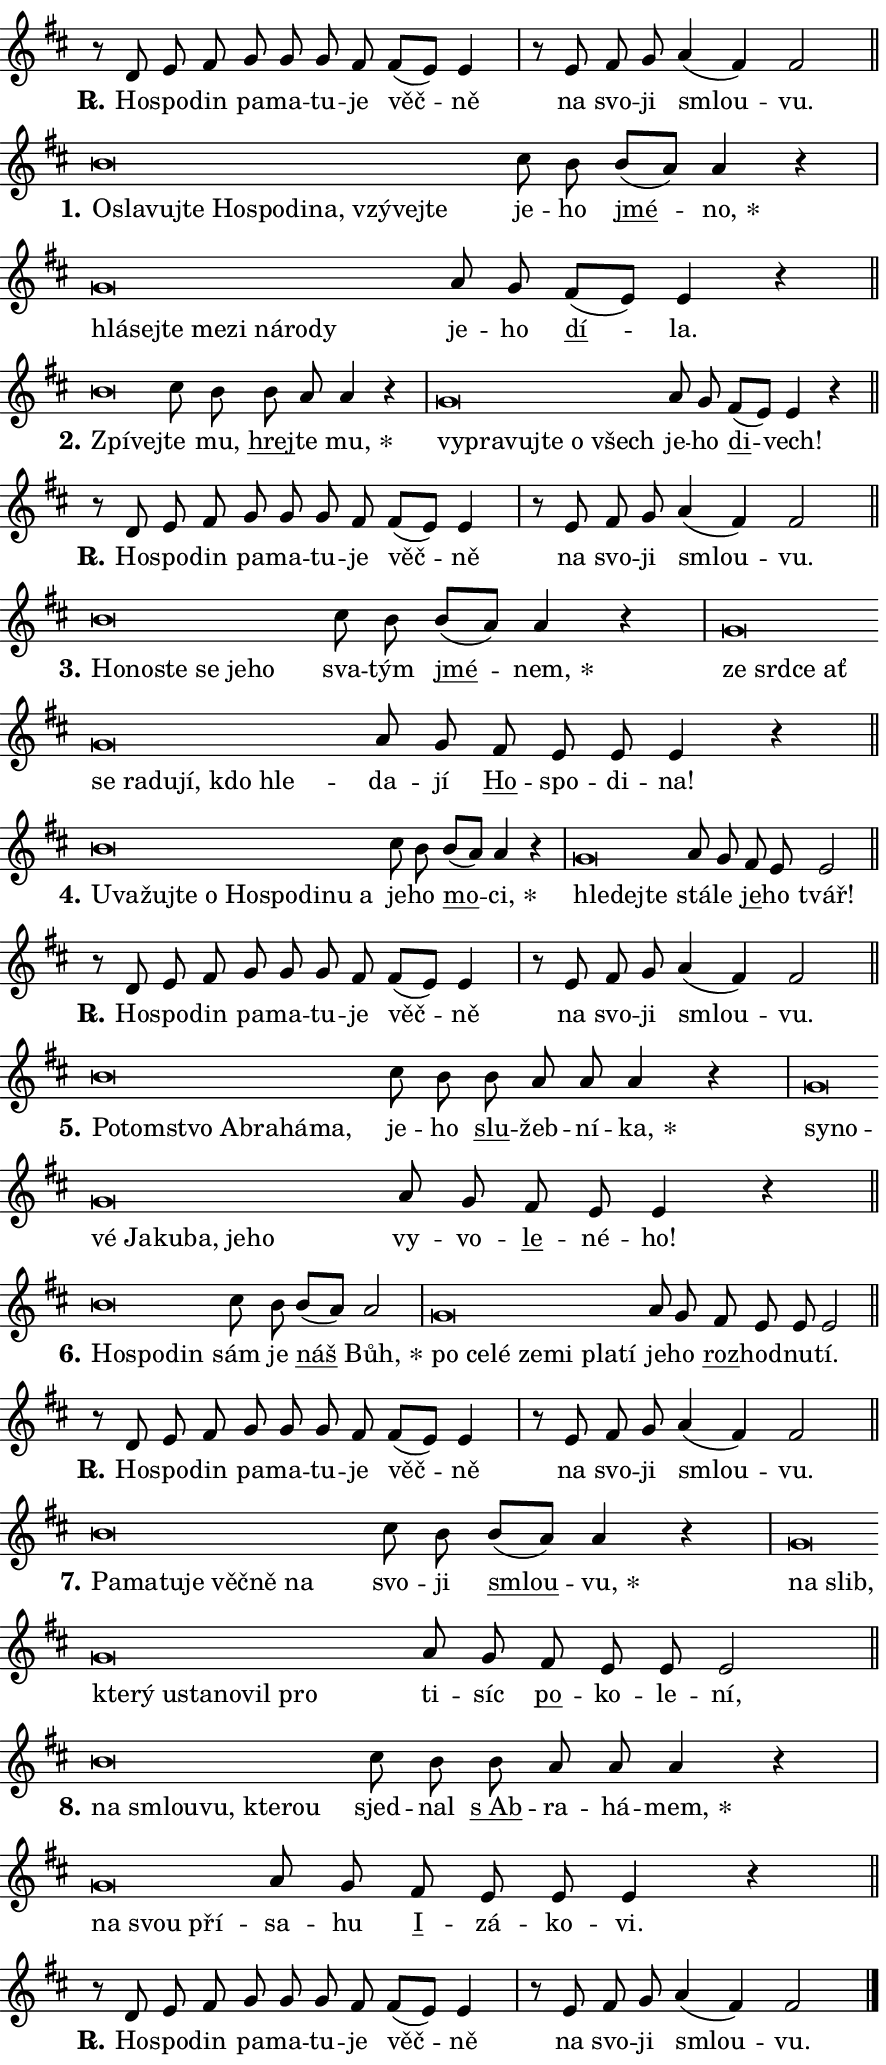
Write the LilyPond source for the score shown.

\version "2.24.0"
\header { tagline = "" }
\paper {
  indent = 0\cm
  top-margin = 0\cm
  right-margin = 0.13\cm % to fit lyric hyphens
  bottom-margin = 0\cm
  left-margin = 0\cm
  paper-width = 15\cm
  page-breaking = #ly:one-page-breaking
  system-system-spacing.basic-distance = #11
  score-system-spacing.basic-distance = #11
  ragged-last = ##f
}


%% Author: Thomas Morley
%% https://lists.gnu.org/archive/html/lilypond-user/2020-05/msg00002.html
#(define (line-position grob)
"Returns position of @var[grob} in current system:
   @code{'start}, if at first time-step
   @code{'end}, if at last time-step
   @code{'middle} otherwise
"
  (let* ((col (ly:item-get-column grob))
         (ln (ly:grob-object col 'left-neighbor))
         (rn (ly:grob-object col 'right-neighbor))
         (col-to-check-left (if (ly:grob? ln) ln col))
         (col-to-check-right (if (ly:grob? rn) rn col))
         (break-dir-left
           (and
             (ly:grob-property col-to-check-left 'non-musical #f)
             (ly:item-break-dir col-to-check-left)))
         (break-dir-right
           (and
             (ly:grob-property col-to-check-right 'non-musical #f)
             (ly:item-break-dir col-to-check-right))))
        (cond ((eqv? 1 break-dir-left) 'start)
              ((eqv? -1 break-dir-right) 'end)
              (else 'middle))))

#(define (tranparent-at-line-position vctor)
  (lambda (grob)
  "Relying on @code{line-position} select the relevant enry from @var{vctor}.
Used to determine transparency,"
    (case (line-position grob)
      ((end) (not (vector-ref vctor 0)))
      ((middle) (not (vector-ref vctor 1)))
      ((start) (not (vector-ref vctor 2))))))

noteHeadBreakVisibility =
#(define-music-function (break-visibility)(vector?)
"Makes @code{NoteHead}s transparent relying on @var{break-visibility}"
#{
  \override NoteHead.transparent =
    #(tranparent-at-line-position break-visibility)
#})

#(define delete-ledgers-for-transparent-note-heads
  (lambda (grob)
    "Reads whether a @code{NoteHead} is transparent.
If so this @code{NoteHead} is removed from @code{'note-heads} from
@var{grob}, which is supposed to be @code{LedgerLineSpanner}.
As a result ledgers are not printed for this @code{NoteHead}"
    (let* ((nhds-array (ly:grob-object grob 'note-heads))
           (nhds-list
             (if (ly:grob-array? nhds-array)
                 (ly:grob-array->list nhds-array)
                 '()))
           ;; Relies on the transparent-property being done before
           ;; Staff.LedgerLineSpanner.after-line-breaking is executed.
           ;; This is fragile ...
           (to-keep
             (remove
               (lambda (nhd)
                 (ly:grob-property nhd 'transparent #f))
               nhds-list)))
      ;; TODO find a better method to iterate over grob-arrays, similiar
      ;; to filter/remove etc for lists
      ;; For now rebuilt from scratch
      (set! (ly:grob-object grob 'note-heads)  '())
      (for-each
        (lambda (nhd)
          (ly:pointer-group-interface::add-grob grob 'note-heads nhd))
        to-keep))))

squashNotes = {
  \override NoteHead.X-extent = #'(-0.2 . 0.2)
  \override NoteHead.Y-extent = #'(-0.75 . 0)
  \override NoteHead.stencil =
    #(lambda (grob)
       (let ((pos (ly:grob-property grob 'staff-position)))
         (begin
           (if (< pos -7) (display "ERROR: Lower brevis then expected\n") (display ""))
           (if (<= pos -6) ly:text-interface::print ly:note-head::print))))
}
unSquashNotes = {
  \revert NoteHead.X-extent
  \revert NoteHead.Y-extent
  \revert NoteHead.stencil
}

hideNotes = \noteHeadBreakVisibility #begin-of-line-visible
unHideNotes = \noteHeadBreakVisibility #all-visible

% work-around for resetting accidentals
% https://lilypond.org/doc/v2.23/Documentation/notation/displaying-rhythms#unmetered-music
cadenzaMeasure = {
  \cadenzaOff
  \partial 1024 s1024
  \cadenzaOn
}

#(define-markup-command (accent layout props text) (markup?)
  "Underline accented syllable"
  (interpret-markup layout props
    #{\markup \override #'(offset . 4.3) \underline { #text }#}))

responsum = \markup \concat {
  "R" \hspace #-1.05 \path #0.1 #'((moveto 0 0.07) (lineto 0.9 0.8)) \hspace #0.05 "."
}

spaceSize = #0.6828661417322834 % exact space size for TeX Gyre Schola

\layout {
  \context {
    \Staff
    \remove "Time_signature_engraver"
    \override LedgerLineSpanner.after-line-breaking = #delete-ledgers-for-transparent-note-heads
  }
  \context {
    \Lyrics {
      \override LyricSpace.minimum-distance = \spaceSize
      \override LyricText.font-name = #"TeX Gyre Schola"
      \override LyricText.font-size = 1
      \override StanzaNumber.font-name = #"TeX Gyre Schola Bold"
      \override StanzaNumber.font-size = 1
    }
  }
  \context {
    \Score 
    \override NoteHead.text =
      #(lambda (grob) 
        (let ((pos (ly:grob-property grob 'staff-position)))
          #{\markup {
            \combine
              \halign #-0.55 \raise #(if (= pos -6) 0 0.5) \override #'(thickness . 2) \draw-line #'(3.2 . 0)
              \musicglyph "noteheads.sM1"
          }#}))
  }
}

% magnetic-lyrics.ily
%
%   written by
%     Jean Abou Samra <jean@abou-samra.fr>
%     Werner Lemberg <wl@gnu.org>
%
%   adapted by
%     Jiri Hon <jiri.hon@gmail.com>
%
% Version 2022-Apr-15

% https://www.mail-archive.com/lilypond-user@gnu.org/msg149350.html

#(define (Left_hyphen_pointer_engraver context)
   "Collect syllable-hyphen-syllable occurrences in lyrics and store
them in properties.  This engraver only looks to the left.  For
example, if the lyrics input is @code{foo -- bar}, it does the
following.

@itemize @bullet
@item
Set the @code{text} property of the @code{LyricHyphen} grob between
@q{foo} and @q{bar} to @code{foo}.

@item
Set the @code{left-hyphen} property of the @code{LyricText} grob with
text @q{foo} to the @code{LyricHyphen} grob between @q{foo} and
@q{bar}.
@end itemize

Use this auxiliary engraver in combination with the
@code{lyric-@/text::@/apply-@/magnetic-@/offset!} hook."
   (let ((hyphen #f)
         (text #f))
     (make-engraver
      (acknowledgers
       ((lyric-syllable-interface engraver grob source-engraver)
        (set! text grob)))
      (end-acknowledgers
       ((lyric-hyphen-interface engraver grob source-engraver)
        ;(when (not (grob::has-interface grob 'lyric-space-interface))
          (set! hyphen grob)));)
      ((stop-translation-timestep engraver)
       (when (and text hyphen)
         (ly:grob-set-object! text 'left-hyphen hyphen))
       (set! text #f)
       (set! hyphen #f)))))

#(define (lyric-text::apply-magnetic-offset! grob)
   "If the space between two syllables is less than the value in
property @code{LyricText@/.details@/.squash-threshold}, move the right
syllable to the left so that it gets concatenated with the left
syllable.

Use this function as a hook for
@code{LyricText@/.after-@/line-@/breaking} if the
@code{Left_@/hyphen_@/pointer_@/engraver} is active."
   (let ((hyphen (ly:grob-object grob 'left-hyphen #f)))
     (when hyphen
       (let ((left-text (ly:spanner-bound hyphen LEFT)))
         (when (grob::has-interface left-text 'lyric-syllable-interface)
           (let* ((common (ly:grob-common-refpoint grob left-text X))
                  (this-x-ext (ly:grob-extent grob common X))
                  (left-x-ext
                   (begin
                     ;; Trigger magnetism for left-text.
                     (ly:grob-property left-text 'after-line-breaking)
                     (ly:grob-extent left-text common X)))
                  ;; `delta` is the gap width between two syllables.
                  (delta (- (interval-start this-x-ext)
                            (interval-end left-x-ext)))
                  (details (ly:grob-property grob 'details))
                  (threshold (assoc-get 'squash-threshold details 0.2)))
             (when (< delta threshold)
               (let* (;; We have to manipulate the input text so that
                      ;; ligatures crossing syllable boundaries are not
                      ;; disabled.  For languages based on the Latin
                      ;; script this is essentially a beautification.
                      ;; However, for non-Western scripts it can be a
                      ;; necessity.
                      (lt (ly:grob-property left-text 'text))
                      (rt (ly:grob-property grob 'text))
                      (is-space (grob::has-interface hyphen 'lyric-space-interface))
                      (space (if is-space " " ""))
                      (extra-delta (if is-space spaceSize 0))
                      ;; Append new syllable.
                      (ltrt-space (if (and (string? lt) (string? rt))
                                (string-append lt space rt)
                                (make-concat-markup (list lt space rt))))
                      ;; Right-align `ltrt` to the right side.
                      (ltrt-space-markup (grob-interpret-markup
                               grob
                               (make-translate-markup
                                (cons (interval-length this-x-ext) 0)
                                (make-right-align-markup ltrt-space)))))
                 (begin
                   ;; Don't print `left-text`.
                   (ly:grob-set-property! left-text 'stencil #f)
                   ;; Set text and stencil (which holds all collected
                   ;; syllables so far) and shift it to the left.
                   (ly:grob-set-property! grob 'text ltrt-space)
                   (ly:grob-set-property! grob 'stencil ltrt-space-markup)
                   (ly:grob-translate-axis! grob (- (- delta extra-delta)) X))))))))))


#(define (lyric-hyphen::displace-bounds-first grob)
   ;; Make very sure this callback isn't triggered too early.
   (let ((left (ly:spanner-bound grob LEFT))
         (right (ly:spanner-bound grob RIGHT)))
     (ly:grob-property left 'after-line-breaking)
     (ly:grob-property right 'after-line-breaking)
     (ly:lyric-hyphen::print grob)))

squashThreshold = #0.4

\layout {
  \context {
    \Lyrics
    \consists #Left_hyphen_pointer_engraver
    \override LyricText.after-line-breaking =
      #lyric-text::apply-magnetic-offset!
    \override LyricHyphen.stencil = #lyric-hyphen::displace-bounds-first
    \override LyricText.details.squash-threshold = \squashThreshold
    \override LyricHyphen.minimum-distance = 0
    \override LyricHyphen.minimum-length = \squashThreshold
  }
}

squashText = \override LyricText.details.squash-threshold = 9999
unSquashText = \override LyricText.details.squash-threshold = \squashThreshold

leftText = \override LyricText.self-alignment-X = #LEFT
unLeftText = \revert LyricText.self-alignment-X

starOffset = #(lambda (grob) 
                (let ((x_offset (ly:self-alignment-interface::aligned-on-x-parent grob)))
                  (if (= x_offset 0) 0 (+ x_offset 1.2))))

star = #(define-music-function (syllable)(string?)
"Append star separator at the end of a syllable"
#{
  \once \override LyricText.X-offset = #starOffset
  \lyricmode { \markup {
    #syllable
    \override #'((font-name . "TeX Gyre Schola Bold")) \hspace #0.2 \lower #0.65 \larger "*"
  } }
#})

starAccent = #(define-music-function (syllable)(string?)
"Append star separator at the end of a syllable and make accent"
#{
  \once \override LyricText.X-offset = #starOffset
  \lyricmode { \markup {
    \accent #syllable
    \override #'((font-name . "TeX Gyre Schola Bold")) \hspace #0.2 \lower #0.65 \larger "*"
  } }
#})

breath = #(define-music-function (syllable)(string?)
"Append breathing indicator at the end of a syllable"
#{
  \lyricmode { \markup { #syllable "+" } }
#})

optionalBreath = #(define-music-function (syllable)(string?)
"Append optional breathing indicator at the end of a syllable"
#{
  \lyricmode { \markup { #syllable "(+)" } }
#})


\score {
    <<
        \new Voice = "melody" { \cadenzaOn \key d \major \relative { r8 d' e fis g g g fis \bar "" fis[( e)] e4 \cadenzaMeasure \bar "|" r8 e fis g \bar "" a4( fis) fis2 \cadenzaMeasure \bar "||" \break } }
        \new Lyrics \lyricsto "melody" { \lyricmode { \set stanza = \responsum
Ho -- spo -- din pa -- ma -- tu -- je věč -- ně na svo -- ji smlou -- vu. } }
    >>
    \layout {}
}

\score {
    <<
        \new Voice = "melody" { \cadenzaOn \key d \major \relative { \squashNotes b'\breve*1/16 \hideNotes \breve*1/16 \bar "" \breve*1/16 \bar "" \breve*1/16 \bar "" \breve*1/16 \bar "" \breve*1/16 \bar "" \breve*1/16 \bar "" \breve*1/16 \bar "" \breve*1/16 \bar "" \breve*1/16 \breve*1/16 \bar "" \unHideNotes \unSquashNotes cis8 b \bar "" b[( a)] a4 r \cadenzaMeasure \bar "|" \squashNotes g\breve*1/16 \hideNotes \breve*1/16 \bar "" \breve*1/16 \bar "" \breve*1/16 \bar "" \breve*1/16 \bar "" \breve*1/16 \bar "" \breve*1/16 \breve*1/16 \bar "" \unHideNotes \unSquashNotes a8 g \bar "" fis[( e)] e4 r \cadenzaMeasure \bar "||" \break } }
        \new Lyrics \lyricsto "melody" { \lyricmode { \set stanza = "1."
\leftText O -- \squashText sla -- vuj -- te Ho -- spo -- di -- na, vzý -- vej -- te \unLeftText \unSquashText je -- ho \markup \accent jmé -- \star no, \leftText hlá -- \squashText sej -- te me -- zi ná -- ro -- dy \unLeftText \unSquashText je -- ho \markup \accent dí -- la. } }
    >>
    \layout {}
}

\score {
    <<
        \new Voice = "melody" { \cadenzaOn \key d \major \relative { \squashNotes b'\breve*1/16 \hideNotes \breve*1/16 \bar "" \unHideNotes \unSquashNotes cis8 b \bar "" b a a4 r \cadenzaMeasure \bar "|" \squashNotes g\breve*1/16 \hideNotes \breve*1/16 \bar "" \breve*1/16 \bar "" \breve*1/16 \bar "" \breve*1/16 \breve*1/16 \bar "" \unHideNotes \unSquashNotes a8 g \bar "" fis[( e)] e4 r \cadenzaMeasure \bar "||" \break } }
        \new Lyrics \lyricsto "melody" { \lyricmode { \set stanza = "2."
\leftText Zpí -- \squashText vej -- \unLeftText \unSquashText te mu, \markup \accent hrej -- te \star mu, \leftText vy -- \squashText pra -- vuj -- te o všech \unLeftText \unSquashText je -- ho \markup \accent di -- vech! } }
    >>
    \layout {}
}

\score {
    <<
        \new Voice = "melody" { \cadenzaOn \key d \major \relative { r8 d' e fis g g g fis \bar "" fis[( e)] e4 \cadenzaMeasure \bar "|" r8 e fis g \bar "" a4( fis) fis2 \cadenzaMeasure \bar "||" \break } }
        \new Lyrics \lyricsto "melody" { \lyricmode { \set stanza = \responsum
Ho -- spo -- din pa -- ma -- tu -- je věč -- ně na svo -- ji smlou -- vu. } }
    >>
    \layout {}
}

\score {
    <<
        \new Voice = "melody" { \cadenzaOn \key d \major \relative { \squashNotes b'\breve*1/16 \hideNotes \breve*1/16 \bar "" \breve*1/16 \bar "" \breve*1/16 \bar "" \breve*1/16 \breve*1/16 \bar "" \unHideNotes \unSquashNotes cis8 b \bar "" b[( a)] a4 r \cadenzaMeasure \bar "|" \squashNotes g\breve*1/16 \hideNotes \breve*1/16 \bar "" \breve*1/16 \bar "" \breve*1/16 \bar "" \breve*1/16 \bar "" \breve*1/16 \bar "" \breve*1/16 \bar "" \breve*1/16 \bar "" \breve*1/16 \breve*1/16 \bar "" \unHideNotes \unSquashNotes a8 g \bar "" fis e e e4 r \cadenzaMeasure \bar "||" \break } }
        \new Lyrics \lyricsto "melody" { \lyricmode { \set stanza = "3."
\leftText Ho -- \squashText no -- ste se je -- ho \unLeftText \unSquashText sva -- tým \markup \accent jmé -- \star nem, \leftText ze \squashText srd -- ce ať se ra -- du -- jí, kdo hle -- \unLeftText \unSquashText da -- jí \markup \accent Ho -- spo -- di -- na! } }
    >>
    \layout {}
}

\score {
    <<
        \new Voice = "melody" { \cadenzaOn \key d \major \relative { \squashNotes b'\breve*1/16 \hideNotes \breve*1/16 \bar "" \breve*1/16 \bar "" \breve*1/16 \bar "" \breve*1/16 \bar "" \breve*1/16 \bar "" \breve*1/16 \bar "" \breve*1/16 \bar "" \breve*1/16 \breve*1/16 \bar "" \unHideNotes \unSquashNotes cis8 b \bar "" b[( a)] a4 r \cadenzaMeasure \bar "|" \squashNotes g\breve*1/16 \hideNotes \breve*1/16 \breve*1/16 \bar "" \unHideNotes \unSquashNotes a8 g \bar "" fis e e2 \cadenzaMeasure \bar "||" \break } }
        \new Lyrics \lyricsto "melody" { \lyricmode { \set stanza = "4."
\leftText U -- \squashText va -- žuj -- te o Ho -- spo -- di -- nu a \unLeftText \unSquashText je -- ho \markup \accent mo -- \star ci, \leftText hle -- \squashText dej -- te \unLeftText \unSquashText stá -- le \markup \accent je -- ho tvář! } }
    >>
    \layout {}
}

\score {
    <<
        \new Voice = "melody" { \cadenzaOn \key d \major \relative { r8 d' e fis g g g fis \bar "" fis[( e)] e4 \cadenzaMeasure \bar "|" r8 e fis g \bar "" a4( fis) fis2 \cadenzaMeasure \bar "||" \break } }
        \new Lyrics \lyricsto "melody" { \lyricmode { \set stanza = \responsum
Ho -- spo -- din pa -- ma -- tu -- je věč -- ně na svo -- ji smlou -- vu. } }
    >>
    \layout {}
}

\score {
    <<
        \new Voice = "melody" { \cadenzaOn \key d \major \relative { \squashNotes b'\breve*1/16 \hideNotes \breve*1/16 \bar "" \breve*1/16 \bar "" \breve*1/16 \bar "" \breve*1/16 \bar "" \breve*1/16 \breve*1/16 \bar "" \unHideNotes \unSquashNotes cis8 b \bar "" b a a a4 r \cadenzaMeasure \bar "|" \squashNotes g\breve*1/16 \hideNotes \breve*1/16 \bar "" \breve*1/16 \bar "" \breve*1/16 \bar "" \breve*1/16 \bar "" \breve*1/16 \bar "" \breve*1/16 \breve*1/16 \bar "" \unHideNotes \unSquashNotes a8 g \bar "" fis e e4 r \cadenzaMeasure \bar "||" \break } }
        \new Lyrics \lyricsto "melody" { \lyricmode { \set stanza = "5."
\leftText Po -- \squashText tom -- stvo Ab -- ra -- há -- ma, \unLeftText \unSquashText je -- ho \markup \accent slu -- žeb -- ní -- \star ka, \leftText sy -- \squashText no -- vé Ja -- ku -- ba, je -- ho \unLeftText \unSquashText vy -- vo -- \markup \accent le -- né -- ho! } }
    >>
    \layout {}
}

\score {
    <<
        \new Voice = "melody" { \cadenzaOn \key d \major \relative { \squashNotes b'\breve*1/16 \hideNotes \breve*1/16 \breve*1/16 \bar "" \unHideNotes \unSquashNotes cis8 b \bar "" b[( a)] a2 \cadenzaMeasure \bar "|" \squashNotes g\breve*1/16 \hideNotes \breve*1/16 \bar "" \breve*1/16 \bar "" \breve*1/16 \bar "" \breve*1/16 \bar "" \breve*1/16 \breve*1/16 \bar "" \unHideNotes \unSquashNotes a8 g \bar "" fis e e e2 \cadenzaMeasure \bar "||" \break } }
        \new Lyrics \lyricsto "melody" { \lyricmode { \set stanza = "6."
\leftText Ho -- \squashText spo -- din \unLeftText \unSquashText sám je \markup \accent náš \star Bůh, \leftText po \squashText ce -- lé ze -- mi pla -- tí \unLeftText \unSquashText je -- ho \markup \accent roz -- hod -- nu -- tí. } }
    >>
    \layout {}
}

\score {
    <<
        \new Voice = "melody" { \cadenzaOn \key d \major \relative { r8 d' e fis g g g fis \bar "" fis[( e)] e4 \cadenzaMeasure \bar "|" r8 e fis g \bar "" a4( fis) fis2 \cadenzaMeasure \bar "||" \break } }
        \new Lyrics \lyricsto "melody" { \lyricmode { \set stanza = \responsum
Ho -- spo -- din pa -- ma -- tu -- je věč -- ně na svo -- ji smlou -- vu. } }
    >>
    \layout {}
}

\score {
    <<
        \new Voice = "melody" { \cadenzaOn \key d \major \relative { \squashNotes b'\breve*1/16 \hideNotes \breve*1/16 \bar "" \breve*1/16 \bar "" \breve*1/16 \bar "" \breve*1/16 \bar "" \breve*1/16 \breve*1/16 \bar "" \unHideNotes \unSquashNotes cis8 b \bar "" b[( a)] a4 r \cadenzaMeasure \bar "|" \squashNotes g\breve*1/16 \hideNotes \breve*1/16 \bar "" \breve*1/16 \bar "" \breve*1/16 \bar "" \breve*1/16 \bar "" \breve*1/16 \bar "" \breve*1/16 \bar "" \breve*1/16 \breve*1/16 \bar "" \unHideNotes \unSquashNotes a8 g \bar "" fis e e e2 \cadenzaMeasure \bar "||" \break } }
        \new Lyrics \lyricsto "melody" { \lyricmode { \set stanza = "7."
\leftText Pa -- \squashText ma -- tu -- je věč -- ně na \unLeftText \unSquashText svo -- ji \markup \accent smlou -- \star vu, \leftText na \squashText slib, kte -- rý u -- sta -- no -- vil pro \unLeftText \unSquashText ti -- síc \markup \accent po -- ko -- le -- ní, } }
    >>
    \layout {}
}

\score {
    <<
        \new Voice = "melody" { \cadenzaOn \key d \major \relative { \squashNotes b'\breve*1/16 \hideNotes \breve*1/16 \bar "" \breve*1/16 \bar "" \breve*1/16 \breve*1/16 \bar "" \unHideNotes \unSquashNotes cis8 b \bar "" b a a a4 r \cadenzaMeasure \bar "|" \squashNotes g\breve*1/16 \hideNotes \breve*1/16 \breve*1/16 \bar "" \unHideNotes \unSquashNotes a8 g \bar "" fis e e e4 r \cadenzaMeasure \bar "||" \break } }
        \new Lyrics \lyricsto "melody" { \lyricmode { \set stanza = "8."
\leftText na \squashText smlou -- vu, kte -- rou \unLeftText \unSquashText sjed -- nal \markup \accent "s Ab" -- ra -- há -- \star mem, \leftText na \squashText svou pří -- \unLeftText \unSquashText sa -- hu \markup \accent I -- zá -- ko -- vi. } }
    >>
    \layout {}
}

\score {
    <<
        \new Voice = "melody" { \cadenzaOn \key d \major \relative { r8 d' e fis g g g fis \bar "" fis[( e)] e4 \cadenzaMeasure \bar "|" r8 e fis g \bar "" a4( fis) fis2 \cadenzaMeasure \bar "||" \break } \bar "|." }
        \new Lyrics \lyricsto "melody" { \lyricmode { \set stanza = \responsum
Ho -- spo -- din pa -- ma -- tu -- je věč -- ně na svo -- ji smlou -- vu. } }
    >>
    \layout {}
}
